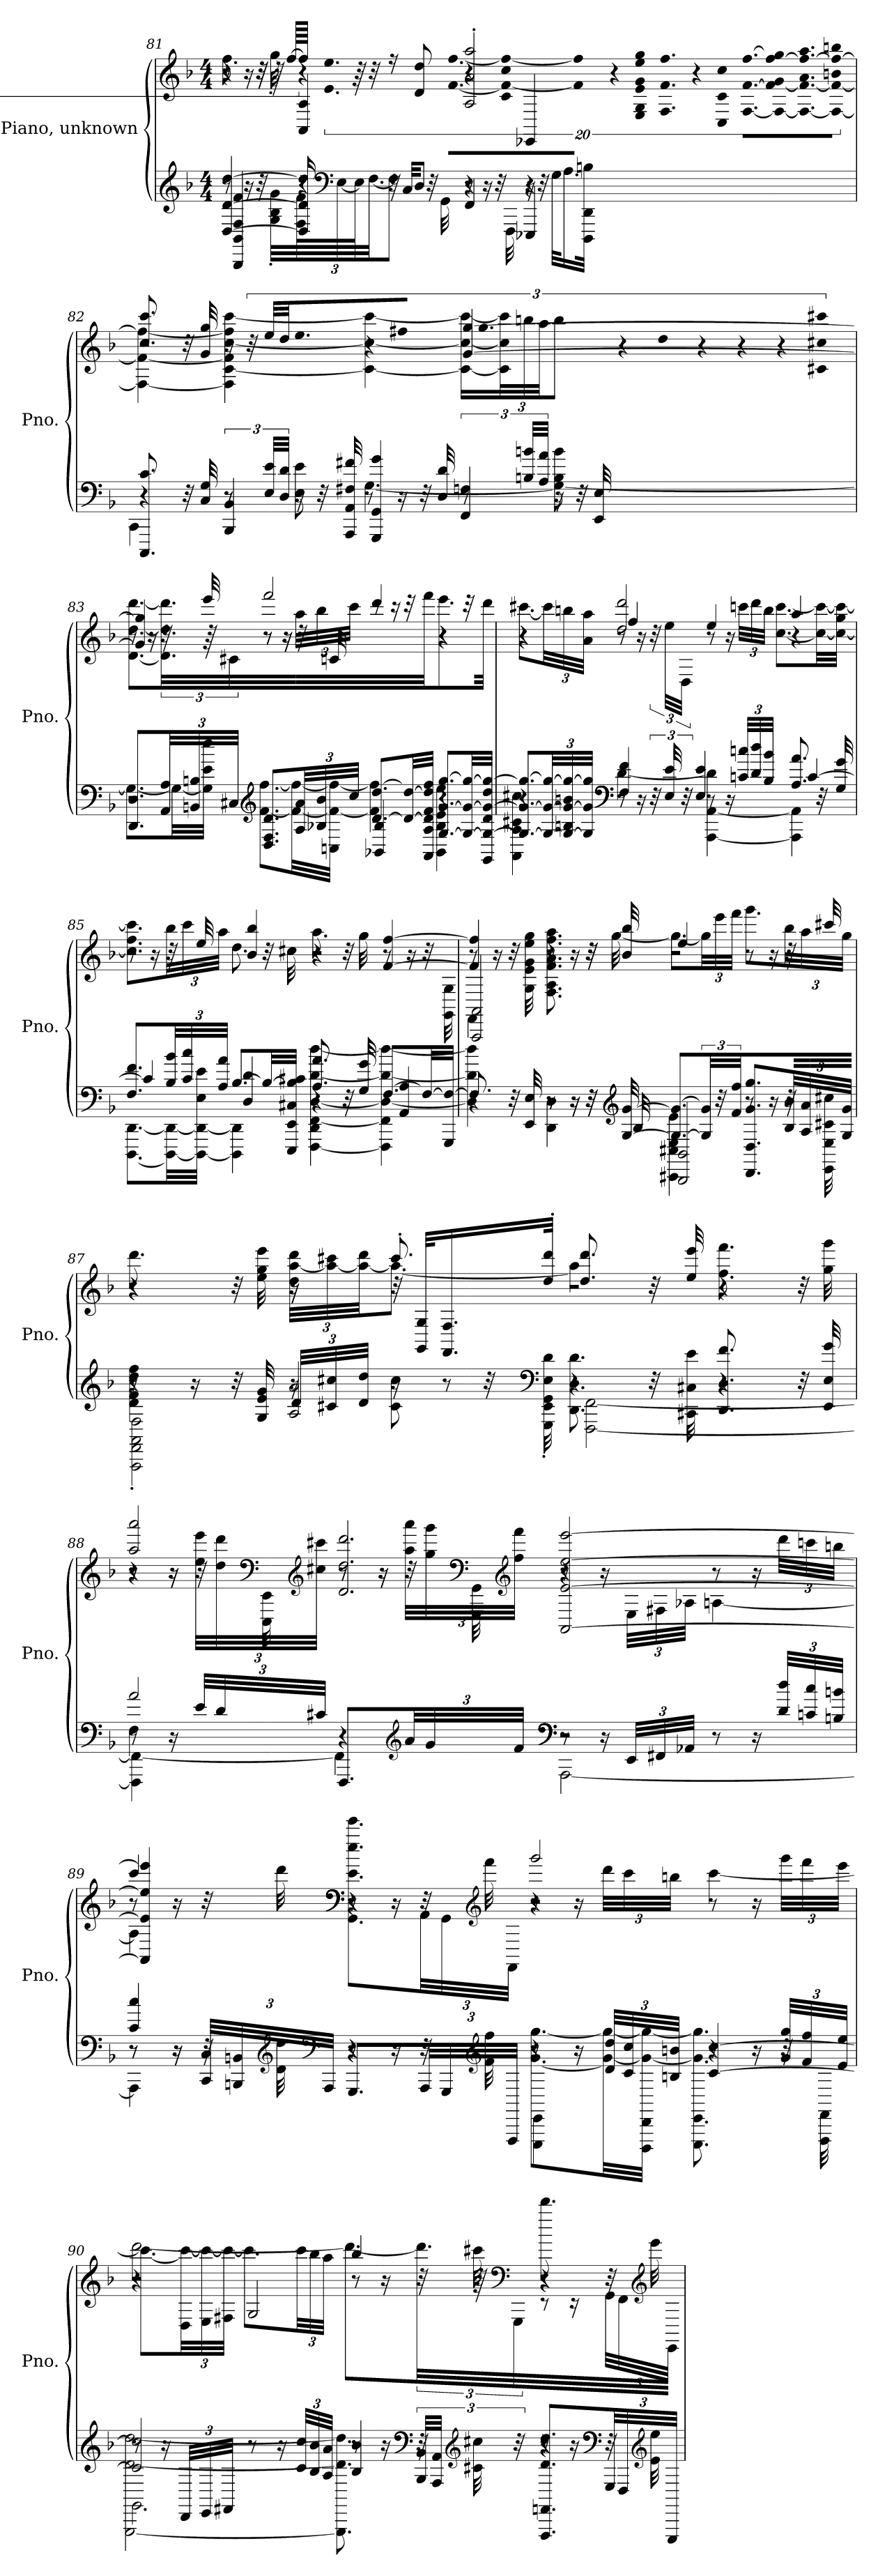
**kern	**kern
*part1	*part1
*staff2	*staff1
*I"Piano, unknown	*
*I'Pno.	*
!!LO:LB:g=z
*clefG2	*clefG2
*k[b-]	*k[b-]
*M4/4	*M4/4
=81	=81
*^	*^
*	*^	*	*^
[4D/ [4d/ [4dd/	8r	4BBB-/ 4BB-/ 4F/ 4f/	8r	8.ff\	4r
.	16r	.	16r	.	.
.	32r	.	32r	32r	.
.	32G\' 32B-\' 32g\'LLL	.	64r	32gg'\	.
.	.	.	[64ff/LLLL	.	.
*	*Xbrackettup	*	*	*	*
!	!	!	!	!LO:N:vis=128	!
16D/] 16d/] 16dd/]	96F\ 96f\L	4r	64ff/JJJJ]	1920%17r	4AA/ 4A/
!	!	!	!	!LO:N:vis=64.	!
.	.	.	.	640%17e\ 640%17ee\	.
*clefF4	*	*	*	*	*
.	[96E\	.	.	.	.
.	.	.	64r	.	.
.	96E\J]	.	.	.	.
.	[48.F\JJ	.	32r	.	.
.	.	.	.	1920ryy	.
!	!	!	!	!LO:N:vis=32.	!
.	.	.	.	[1920%103f\ [1920%103ff\LLL	.
32r	8F\J]	.	16r	.	.
!	!	!	!	!LO:N:vis=32	!
.	.	.	.	640%23c\ 640%23f\_ 640%23cc\ 640%23ff\_J	.
32C/KKL	.	.	.	.	.
8D/J	.	.	8d/ 8dd/	.	.
.	.	.	.	16f\] 16ff\]JJ	.
.	32r	.	.	.	.
.	.	.	.	32r	.
.	32GG\	.	.	.	.
.	.	.	.	32E\ 32G\ 32e\ 32g\ 32ee\ 32gg\	.
4r	8r	4FF/	2A/' 2a/' 2aa/'	.	4r
.	.	.	.	8.F\ 8.f\ 8.ff\	.
.	16r	.	.	.	.
.	32r	.	.	.	.
.	.	.	.	32r	.
.	32FFF\	.	.	.	.
.	.	.	.	32C\ 32c\ 32cc\	.
4EEE-X/	16r	4r	.	.	4EE-X/
.	.	.	.	[16.F\ [16.f\ [16.ff\LL	.
.	32r	.	.	.	.
.	32G\KLL	.	.	.	.
.	.	.	.	32F\_ 32f\_ 32g\ 32ff\_ 32gg\K	.
.	16.A\	.	.	.	.
.	.	.	.	16.F\_ 16.f\_ 16.a\ 16.ff\_ 16.aa\	.
.	32DDD\ 32DD\ 32Bn\JJk	.	.	.	.
.	.	.	.	32F\_ 32f\_ 32bn\ 32ff\_ 32bbn\JJk	.
1920ryy	1920ryy	1920ryy	1920ryy	.	1920ryy
!!LO:LB:g=z	!!	!!
=82	=82	=82	=82	=82	=82
8.CCC/ 8.c/	4CC\	4r	8.cc/ 8.ccc/	4F\_ 4f\_ 4ff\_	2r
32r	.	.	32r	.	.
32C/ 32G/	.	.	32g/ 32gg/	.	.
*brackettup	*	*	*	*	*
12r	8r	4BBB-/ 4BB-/	16r	4F\] [4c\ 4f\] [4cc\ 4ff\] [4ccc\	.
.	.	.	48r	.	.
48E/ 48e/LLL	.	.	48ee/LLL	.	.
48D/ 48d/JJJ	.	.	48dd/J	.	.
16r	8E\ 8e\	.	16.ee/	.	.
32r	.	.	.	.	.
32AAA/ 32AA/ 32F#X/ 32f#X/	.	.	32ff#X/JJk	.	.
8r	[4.G\	4GGG/ 4GG/ 4g/	8.gg/	4c\_ 4cc\_ 4ccc\_	4r
16r	.	.	.	.	.
32r	.	.	32r	.	.
32D/ 32d/	.	.	32dd/	.	.
12r	.	4FF/ 4Fn/	8r	16c\_ 16cc\_ 16ccc\_LL	[4g/ [4gg/
*	*	*	*	*Xbrackettup	*
.	.	.	.	48c\] 48cc\] 48ccc\]L	.
48Bn/ 48bn/LLL	.	.	.	48bbn\	.
48A/ 48a/JJJ	.	.	.	48aa\JJ	.
16r	8G\_ 8B\ 8b\	.	16r	8bb\J	.
32r	.	.	32r	.	.
32EE/ 32E/	.	.	32c#X/ 32cc#X/ 32ccc#X/	.	.
!!LO:LB:g=z	!!	!!
=83	=83	=83	=83	=83	=83
8.DD/ 8.D/L	8.G\L_	2r	8r	[8.d\ [8.dd\ [8.ddd\L	4g/] 4gg/]
.	.	.	16r	.	.
*Xbrackettup	*	*	*	*brackettup	*
48AA/ 48A/LL	32G\LL_	.	32r	48.d\] 48.dd\] 48.ddd\]Jkk	.
48BBn/ 48Bn/	.	.	.	.	.
.	32G\] 32e\ 32ee\JJJ	.	32eee/	96r	.
48C#X/JJJ	.	.	.	48c#X\	.
*clefG2	*	*	*	*	*
8.D/ 8.F/ 8.d/L	[8.f\ [8.ff\L	.	8r	8r	2fff/
.	.	.	16r	16r	.
*	*	*	*	*Xbrackettup	*
48A/ 48a/LL	32f\_ 32ff\_LL	.	32r	48aa\LLL	.
48B-X/ 48b-/	.	.	.	48bb-\	.
.	32Cn\ 32f\_ 32ff\_JJJ	.	32cn/	.	.
48cc/JJJ	.	.	.	48ccc\JJJ	.
[8.d/ [8.dd/L	4f\] 4ff\]	4BB-X/ 4B-/	4ddd/	8r	.
.	.	.	.	16r	.
32d/_ 32dd/_LL	.	.	.	32r	.
32AA/ 32A/ 32d/] 32f/ 32dd/] 32ff/JJJ	.	.	.	32fff\	.
[8.G/ [8.g/ [8.gg/L	4BB-\ 4B-\ 4e\ 4ee\	4r	4r	8.eee\	4r
32G/_ 32g/_ 32gg/_LL	.	.	.	32r	.
32GG/ 32G/_ 32d/ 32g/_ 32dd/ 32gg/_JJJ	.	.	.	32ddd\	.
!!LO:LB:g=z	!!	!!
=84	=84	=84	=84	=84	=84
8.G/_ 8.g/_ 8.gg/_L	4AA\ 4A\ 4c#X\ 4cc#X\	4r	4r	[8.ccc#X\L	4r
48G/_ 48g/_ 48gg/_LL	.	.	.	48ccc#\LL]	.
48G/_ 48Bn/ 48g/_ 48bn/ 48gg/_	.	.	.	48bbn\	.
48G/] 48g/] 48gg/]JJJ	.	.	.	48a\ 48aa\JJJ	.
*clefF4	*	*	*	*	*
8r	[4d\	4F/ 4f/	2dd/ 2ddd/	8r	4ff/
16r	.	.	.	16r	.
*brackettup	*	*	*	*brackettup	*
48r	.	.	.	48r	.
48E/ 48e/	.	.	.	48ee\LLL	.
48r	.	.	.	48D\JJJ	.
8r	[4AAA\ [4AA\ 4d\]	4E/ 4e/	.	8r	4ee/
16r	.	.	.	16r	.
*Xbrackettup	*	*	*	*Xbrackettup	*
48cn/ 48ccn/LLL	.	.	.	48cccn\LLL	.
48d/ 48dd/	.	.	.	48ddd\	.
48B/ 48b/JJJ	.	.	.	48bb\JJJ	.
8.A/ 8.a/	4AAA\] 4AA\]	[4c/	4aa/	[8.cc\ [8.ccc\L	4r
32r	.	.	.	32cc\_ 32ccc\_LL	.
32G/ 32g/	.	.	.	32cc\_ 32gg\ 32ccc\_JJJ	.
!!LO:PB:g=z	!!	!!
=85	=85	=85	=85	=85	=85
8.F/ 8.f/L	[8.DDD\ [8.DD\L	4c/]	2r	8.cc\] 8.ff\ 8.ccc\]L	8r
.	.	.	.	.	16r
48B-/ 48b-/LL	32DDD\_ 32DD\_LL	.	.	48bb-\LL	32r
48c/ 48cc/	.	.	.	48ccc\	.
.	32DDD\_ 32DD\_ 32E\ 32e\JJJ	.	.	.	32ee/
48A/ 48a/JJJ	.	.	.	48aa\JJJ	.
[8.B-/L	4DDD\] 4DD\]	4D/ 4d/	.	8.dd\	4b-/ 4bb-/
32B-/LL_	.	.	.	32r	.
32EEE/ 32EE/ 32C#X/ 32B-/] 32c#X/JJJ	.	.	.	32cc#X\	.
8.A/ 8.a/	[4FFF\ 4DD\ [4FF\ [4D\ [4d\ [4dd\	4r	4r	8.aa\	2r
32r	.	.	.	32r	.
32G/ 32g/	.	.	.	32gg\	.
[8.F/L	4FFF\] 4FF\] 4D\_ 4d\_ 4dd\_	4AA/ 4A/	[4f/ [4ff/	8r	.
.	.	.	.	16r	.
32F/LL_	.	.	.	32r	.
32GGG/ 32F/_JJJ	.	.	.	32GG\ 32G\	.
!!LO:LB:g=z
=86	=86	=86	=86	=86	=86
*	*	*	*	*	*^
8.F/]	4D\] 4d\] 4dd\]	4r	4f/] 4ff/]	8r	2AAA/ 2AA/	4FF\
.	.	.	.	16r	.	.
32r	.	.	.	32r	.	.
32EE/ 32E/	.	.	.	32G\ 32e\ 32g\ 32ee\ 32gg\	.	.
8r	4DD\ 4D\	8r	8r	8.F\ 8.A\ 8.f\ 8.a\ 8.ff\ 8.aa\	.	4r
16r	.	16r	16r	.	.	.
32r	.	32r	32r	32r	.	.
*clefG2	*	*	*	*	*	*
[32G/ [32g/	.	32B-/	32b-/ 32bb-/	[32gg\	.	.
8.G/_ 8.g/_L	4CC#X\ 4C#X\ 4E\ 4e\	2BBB-/ 2BB-/	2r	8.gg\L_	4ee/	2r
*brackettup	*	*	*	*	*	*
48G/] 48g/]Jkk	.	.	.	48gg\LL]	.	.
48r	.	.	.	48eee\	.	.
48f/ 48ff/	.	.	.	48fff\JJJ	.	.
8.DD/ 8.D/ 8.g/ 8.gg/L	8r	.	.	8.ggg\L	8r	.
.	16r	.	.	.	16r	.
*Xbrackettup	*	*	*	*	*	*
48B-/ 48b-/LL	32r	.	.	48bb-\LL	32r	.
48A/ 48a/	.	.	.	48aa\	.	.
.	32EE\ 32E\ 32c#X\ 32cc#X\	.	.	.	32ccc#X/	.
48G/ 48g/JJJ	.	.	.	48gg\JJJ	.	.
*	*	*	*	*	*v	*v
!!LO:LB:g=z
=87	=87	=87	=87	=87	=87
*	*	*^	*	*	*
4r	4d\ 4f\ 4dd\ 4ff\	8r	2AAA\' 2FF\' 2AA\' 2F\'	4r	8.ddd\	4r
.	.	16r	.	.	.	.
.	.	32r	.	.	32r	.
.	.	32G/ 32e/ 32g/	.	.	32ee\ 32gg\ 32eee\	.
2A/ 2a/	16r	48d/LLL	.	16r	48dd\ [48aa\ 48ddd\LLL	16r
.	.	48c#X/ 48cc#X/	.	.	48aa\_ 48ccc#X\	.
.	.	48d/ 48dd/JJJ	.	.	48aa\_ 48ddd\JJ	.
.	8c#\ 8cc#\	16r	.	8.ccc#'/	8.aa\J_	32r
.	.	.	.	.	.	32GG/ 32G/KLL
.	.	8r	.	.	.	16.FF/ 16.F/
.	32r	.	.	.	.	.
*clefF4	*	*	*	*	*	*
.	32GGG\' 32EE\' 32GG\' 32E\' 32d\'	.	.	.	.	32dd/' 32ddd/'JJk
.	8.DD\ 8.D\ 8.d\	4r	[2FFF\ [2FF\	2r	4aa\]	8.dd/ 8.ddd/
.	32r	.	.	.	.	32r
.	32CC#X\ 32C#X\ 32e\	.	.	.	.	32ee/ 32eee/
4r	4r	8.DD/ 8.D/ 8.f/	.	.	8.ff\ 8.fff\	4r
.	.	32r	.	.	32r	.
.	.	32EE/ 32E/ 32g/	.	.	32gg\ 32ggg\	.
!!LO:LB:g=z
=88	=88	=88	=88	=88	=88	=88
*	*	*	*	*	*	*^
2a/	4F\	8r	4FFF\] 4FF\_	4r	8r	2aa/ 2aaa/	8r
.	.	16r	.	.	16r	.	16r
.	.	48e/LLL	.	.	48ee\ 48eee\LLL	.	32r
.	.	48d/	.	.	48dd\ 48ddd\	.	.
*	*	*	*	*clefF4	*	*	*
.	.	.	.	.	.	.	32EEE\ 32EE\
*	*	*	*	*clefG2	*	*	*
.	.	48c#X/JJJ	.	.	48cc#X\ 48ccc#X\JJJ	.	.
.	4r	8.FFF/L	4FF\]	2.d/ 2.dd/ 2.ddd/	8r	.	8r
.	.	.	.	.	16r	.	16r
*clefG2	*	*	*	*	*	*	*
.	.	48a/LL	.	.	48aa\ 48aaa\LLL	.	32r
.	.	48g/	.	.	48gg\ 48ggg\	.	.
*	*	*	*	*clefF4	*	*	*
.	.	.	.	.	.	.	32GGG\ 32GG\
*	*	*	*	*clefG2	*	*	*
.	.	48f/JJJ	.	.	48ff\ 48fff\JJJ	.	.
*clefF4	*	*	*	*	*	*	*
2r	2r	8r	[2AAA\	.	8r	[2AA/ [2e/ [2ee/ [2eee/	4r
.	.	16r	.	.	16r	.	.
.	.	48EE/LLL	.	.	48E\LLL	.	.
.	.	48FF#X/	.	.	48F#X\	.	.
.	.	48AA-X/JJJ	.	.	48A-X\JJJ	.	.
.	.	8r	.	.	8r	.	[4An\
.	.	16r	.	.	16r	.	.
.	.	48d/ 48dd/LLL	.	.	48ddd\LLL	.	.
.	.	48cn/ 48cc/	.	.	48cccn\	.	.
.	.	48Bn/ 48bn/JJJ	.	.	48bbn\JJJ	.	.
!!LO:LB:g=z	!!	!!	!!
=89	=89	=89	=89	=89	=89	=89	=89
4c/ 4cc/	8r	8r	4AAA\]	4ccc/	8r	4AA/] 4e/] 4ee/] 4eee/]	4A\]
.	16r	16r	.	.	16r	.	.
.	32r	48CC/ 48C/LLL	.	.	32r	.	.
.	.	48BBBn/ 48BBn/	.	.	.	.	.
*clefG2	*	*	*	*	*	*	*
.	32d\ 32dd\	.	.	.	32ddd\	.	.
*clefF4	*	*	*	*	*	*	*
.	.	48AAA/JJJ	.	.	.	.	.
*	*	*	*	*clefF4	*	*	*
4r	8r	8.GGG/L	4r	4r	8.GG\ 8.e\ 8.ee\ 8.eee\L	4r	8r
.	16r	.	.	.	.	.	16r
.	32r	48AAA/LL	.	.	48AA\LL	.	32r
.	.	48GGG/	.	.	48GG\	.	.
*clefG2	*	*	*	*clefG2	*	*	*
.	32f\ 32ff\	.	.	.	.	.	32fff\
.	.	48FFF/JJJ	.	.	48FF\JJJ	.	.
4r	[8.g\ [8.gg\L	8r	4EEE\ 4EE\	2ggg/	8r	2r	4r
.	.	16r	.	.	16r	.	.
.	32g\_ 32gg\_LL	48d/ 48dd/LLL	.	.	48ddd\LLL	.	.
.	.	48c/ 48cc/	.	.	48ccc\	.	.
.	32DDD\ 32DD\ 32g\_ 32gg\_JJJ	.	.	.	.	.	.
.	.	48Bn/ 48bn/JJJ	.	.	48bbn\JJJ	.	.
[4c/ [4cc/	8.EEE\ 8.EE\ 8.g\] 8.gg\]	8r	4r	.	8r	.	[4ccc\
.	.	16r	.	.	16r	.	.
.	32r	48g/ 48gg/LLL	.	.	48ggg\LLL	.	.
.	.	48f/ 48ff/	.	.	48fff\	.	.
.	32FFF\ 32FF\	.	.	.	.	.	.
.	.	48e/ 48ee/JJJ	.	.	48eee\JJJ	.	.
!!LO:LB:g=z	!!	!!	!!
=90	=90	=90	=90	=90	=90	=90	=90
2c/] 2cc/]	[2GGG\ [2d\ [2dd\	8r	2.GG\	2r	[2ddd\	4r	8.ccc\L_
.	.	16r	.	.	.	.	.
.	.	48DD/LLL	.	.	.	.	48D\ 48ccc\_LL
.	.	48EE/	.	.	.	.	48E\ 48ccc\_
.	.	48FF#X/JJJ	.	.	.	.	48F#X\ 48ccc\_JJJ
.	.	8r	.	.	.	2G/	8.ccc\L]
.	.	16r	.	.	.	.	.
.	.	48c/ 48cc/LLL	.	.	.	.	48ccc\LL
.	.	48B-/ 48b-/	.	.	.	.	48bb-\
.	.	48A/ 48a/JJJ	.	.	.	.	48aa\JJJ
4B-/ 4b-/	8.GGG\] 8.d\] 8.dd\]	8r	.	4bb-/	8.ddd\L_	.	8r
.	.	16r	.	.	.	.	16r
*clefF4	*	*	*	*	*	*	*
*	*	*brackettup	*	*	*brackettup	*	*
.	32r	48BBB-/ 48BB-/LLL	.	.	48.ddd\Jkk]	.	32r
.	.	48AAA/ 48AA/JJJ	.	.	.	.	.
*clefG2	*	*	*	*	*	*	*
.	32c#X\ 32cc#X\	.	.	.	96r	.	32ccc#X\
*	*	*	*	*clefF4	*	*	*
.	.	48r	.	.	48GGG\	.	.
4r	8r	8.FFF/ 8.FFn/ 8.d/ 8.dd/L	4r	4r	8r	4r	8.ddd\
.	16r	.	.	.	16r	.	.
*clefF4	*	*	*	*	*	*	*
*	*	*Xbrackettup	*	*	*Xbrackettup	*	*
.	32r	48GGG/LL	.	.	48GG\LLL	.	32r
.	.	48FFF/	.	.	48FF\	.	.
*clefG2	*	*	*	*clefG2	*	*	*
.	32e\ 32ee\	.	.	.	.	.	32eee\
.	.	48EEE/JJJ	.	.	48EE\JJJ	.	.
*v	*v	*v	*v	*	*	*	*
*	*v	*v	*v	*v
=	=
*-	*-
